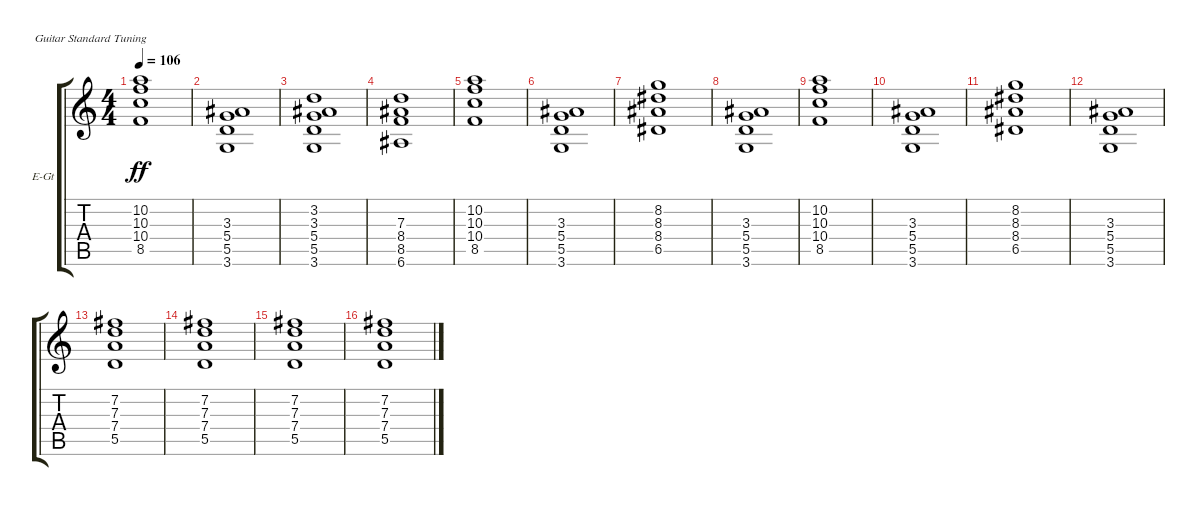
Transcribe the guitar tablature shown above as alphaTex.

\bracketExtendMode groupsimilarinstruments
\firstSystemTrackNameOrientation horizontal
\otherSystemsTrackNameOrientation horizontal
\track ("Guitar (chorus)" "E-Gt") {instrument overdrivenguitar}
\staff {score tabs}
\tuning (E4 B3 G3 D3 A2 E2)
\ts (4 4)
\tempo 106
\clef g2
\ks c
(10.2 10.3 10.4 8.5).1{dy ff} |
(3.3 5.4 5.5 3.6).1 |
(3.2 3.3 5.4 5.5 3.6).1 |
(7.3 8.4 8.5 6.6).1 |
(10.2 10.3 10.4 8.5).1 |
(3.3 5.4 5.5 3.6).1 |
(8.2 8.3 8.4 6.5).1 |
(3.3 5.4 5.5 3.6).1 |
(10.2 10.3 10.4 8.5).1 |
(3.3 5.4 5.5 3.6).1 |
(8.2 8.3 8.4 6.5).1 |
(3.3 5.4 5.5 3.6).1 |
(7.2 7.3 7.4 5.5).1 |
(7.2 7.3 7.4 5.5).1 |
(7.2 7.3 7.4 5.5).1 |
(7.2 7.3 7.4 5.5).1
